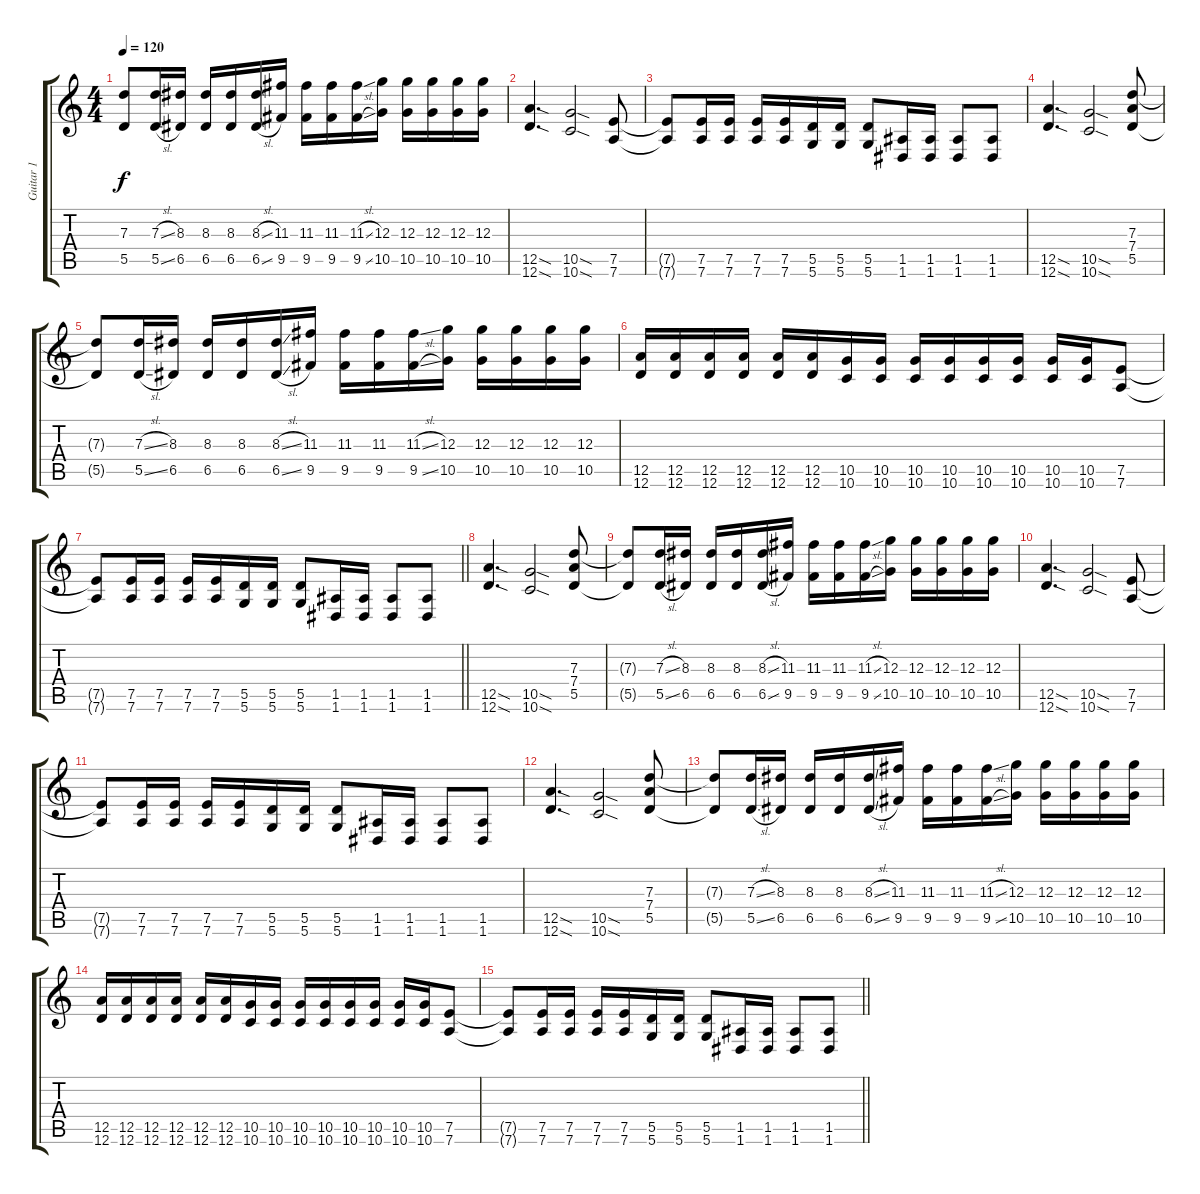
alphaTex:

\track ("Guitar 1" "Guitar 1") {instrument distortionguitar}
\staff {score tabs}
\tuning (E4 B3 G3 D3 A2 D2) {hide}
\ts (4 4)
\tempo 120
\clef g2
\ks c
(7.3{t} 5.5{t}).8{dy f} (7.3{sl} 5.5{sl}).16 (8.3 6.5).16 (8.3 6.5).16 (8.3 6.5).16 (8.3{sl} 6.5{sl}).16 (11.3 9.5).16 (11.3 9.5).16 (11.3 9.5).16 (11.3{sl} 9.5{sl}).16 (12.3 10.5).16 (12.3 10.5).16 (12.3 10.5).16 (12.3 10.5).16 (12.3 10.5).16 |
(12.5{sod} 12.6{sod}).4{d} (10.5{sod} 10.6{sod}).2 (7.5 7.6).8 |
(7.5{t} 7.6{t}).8 (7.5 7.6).16 (7.5 7.6).16 (7.5 7.6).16 (7.5 7.6).16 (5.5 5.6).16 (5.5 5.6).16 (5.5 5.6).8 (1.5 1.6).16 (1.5 1.6).16 (1.5 1.6).8 (1.5 1.6).8 |
(12.5{sod} 12.6{sod}).4{d} (10.5{sod} 10.6{sod}).2 (7.3 7.4 5.5).8 |
(7.3{t} 5.5{t}).8 (7.3{sl} 5.5{sl}).16 (8.3 6.5).16 (8.3 6.5).16 (8.3 6.5).16 (8.3{sl} 6.5{sl}).16 (11.3 9.5).16 (11.3 9.5).16 (11.3 9.5).16 (11.3{sl} 9.5{sl}).16 (12.3 10.5).16 (12.3 10.5).16 (12.3 10.5).16 (12.3 10.5).16 (12.3 10.5).16 |
(12.5 12.6).16 (12.5 12.6).16 (12.5 12.6).16 (12.5 12.6).16 (12.5 12.6).16 (12.5 12.6).16 (10.5 10.6).16 (10.5 10.6).16 (10.5 10.6).16 (10.5 10.6).16 (10.5 10.6).16 (10.5 10.6).16 (10.5 10.6).16 (10.5 10.6).16 (7.5 7.6).8 |
\barLineRight lightlight
(7.5{t} 7.6{t}).8 (7.5 7.6).16 (7.5 7.6).16 (7.5 7.6).16 (7.5 7.6).16 (5.5 5.6).16 (5.5 5.6).16 (5.5 5.6).8 (1.5 1.6).16 (1.5 1.6).16 (1.5 1.6).8 (1.5 1.6).8 |
(12.5{sod} 12.6{sod}).4{d balance 0} (10.5{sod} 10.6{sod}).2 (7.3 7.4 5.5).8 |
(7.3{t} 5.5{t}).8 (7.3{sl} 5.5{sl}).16 (8.3 6.5).16 (8.3 6.5).16 (8.3 6.5).16 (8.3{sl} 6.5{sl}).16 (11.3 9.5).16 (11.3 9.5).16 (11.3 9.5).16 (11.3{sl} 9.5{sl}).16 (12.3 10.5).16 (12.3 10.5).16 (12.3 10.5).16 (12.3 10.5).16 (12.3 10.5).16 |
(12.5{sod} 12.6{sod}).4{d} (10.5{sod} 10.6{sod}).2 (7.5 7.6).8 |
(7.5{t} 7.6{t}).8 (7.5 7.6).16 (7.5 7.6).16 (7.5 7.6).16 (7.5 7.6).16 (5.5 5.6).16 (5.5 5.6).16 (5.5 5.6).8 (1.5 1.6).16 (1.5 1.6).16 (1.5 1.6).8 (1.5 1.6).8 |
(12.5{sod} 12.6{sod}).4{d} (10.5{sod} 10.6{sod}).2 (7.3 7.4 5.5).8 |
(7.3{t} 5.5{t}).8 (7.3{sl} 5.5{sl}).16 (8.3 6.5).16 (8.3 6.5).16 (8.3 6.5).16 (8.3{sl} 6.5{sl}).16 (11.3 9.5).16 (11.3 9.5).16 (11.3 9.5).16 (11.3{sl} 9.5{sl}).16 (12.3 10.5).16 (12.3 10.5).16 (12.3 10.5).16 (12.3 10.5).16 (12.3 10.5).16 |
(12.5 12.6).16 (12.5 12.6).16 (12.5 12.6).16 (12.5 12.6).16 (12.5 12.6).16 (12.5 12.6).16 (10.5 10.6).16 (10.5 10.6).16 (10.5 10.6).16 (10.5 10.6).16 (10.5 10.6).16 (10.5 10.6).16 (10.5 10.6).16 (10.5 10.6).16 (7.5 7.6).8 |
\barLineRight lightlight
(7.5{t} 7.6{t}).8 (7.5 7.6).16 (7.5 7.6).16 (7.5 7.6).16 (7.5 7.6).16 (5.5 5.6).16 (5.5 5.6).16 (5.5 5.6).8 (1.5 1.6).16 (1.5 1.6).16 (1.5 1.6).8 (1.5 1.6).8
